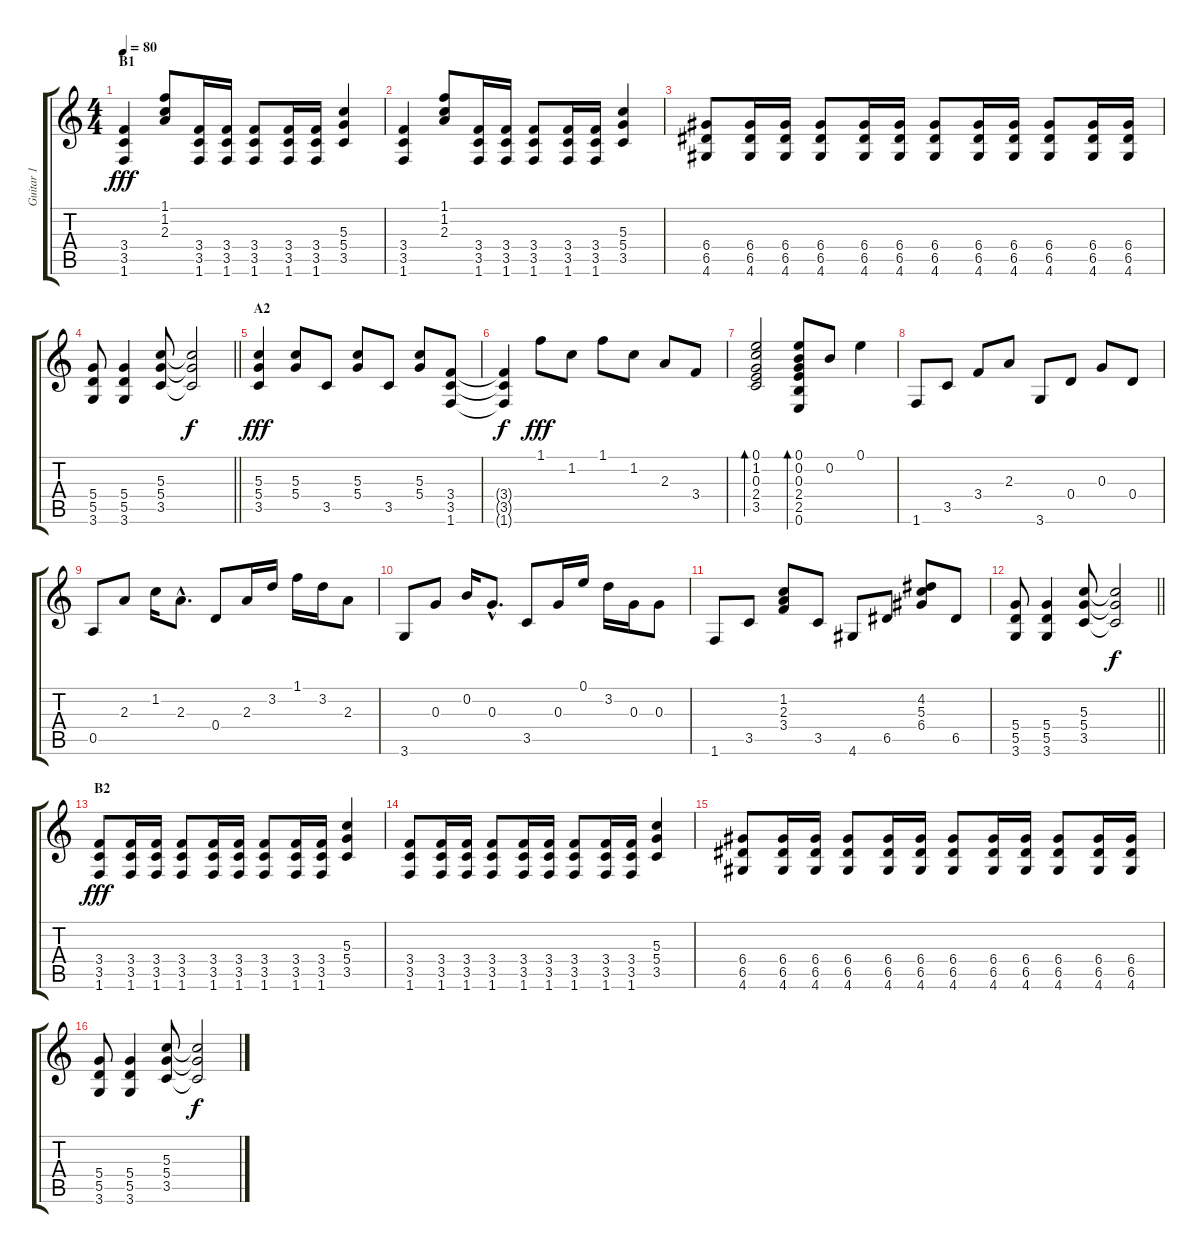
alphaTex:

\track ("Guitar 1" "Guitar 1") {instrument electricguitarjazz}
\staff {score tabs}
\tuning (E4 B3 G3 D3 A2 E2) {hide}
\ts (4 4)
\section ("" "B1")
\tempo 80
\clef g2
\ks c
(3.4 3.5 1.6).4{dy fff} (1.1 1.2 2.3).8 (3.4 3.5 1.6).16 (3.4 3.5 1.6).16 (3.4 3.5 1.6).8 (3.4 3.5 1.6).16 (3.4 3.5 1.6).16 (5.3 5.4 3.5).4 |
(3.4 3.5 1.6).4 (1.1 1.2 2.3).8 (3.4 3.5 1.6).16 (3.4 3.5 1.6).16 (3.4 3.5 1.6).8 (3.4 3.5 1.6).16 (3.4 3.5 1.6).16 (5.3 5.4 3.5).4 |
(6.4 6.5 4.6).8 (6.4 6.5 4.6).16 (6.4 6.5 4.6).16 (6.4 6.5 4.6).8 (6.4 6.5 4.6).16 (6.4 6.5 4.6).16 (6.4 6.5 4.6).8 (6.4 6.5 4.6).16 (6.4 6.5 4.6).16 (6.4 6.5 4.6).8 (6.4 6.5 4.6).16 (6.4 6.5 4.6).16 |
\barLineRight lightlight
(5.4 5.5 3.6).8 (5.4 5.5 3.6).4 (5.3 5.4 3.5).8 (5.3{t} 5.4{t} 3.5{t}).2{dy f} |
\section ("" "A2")
(5.3 5.4 3.5).4{dy fff} (5.3 5.4).8 3.5.8 (5.3 5.4).8 3.5.8 (5.3 5.4).8 (3.4 3.5 1.6).8 |
(3.4{t} 3.5{t} 1.6{t}).4{dy f} 1.1.8{dy fff} 1.2.8 1.1.8 1.2.8 2.3.8 3.4.8 |
(0.1 1.2 0.3 2.4 3.5).2{bd 240} (0.1 0.2 0.3 2.4 2.5 0.6).8{bd 240} 0.2.8 0.1.4 |
1.6.8 3.5.8 3.4.8 2.3.8 3.6.8 0.4.8 0.3.8 0.4.8 |
0.5.8 2.3.8 1.2.16 2.3{hac}.8{d} 0.4.8 2.3.16 3.2.16 1.1.16 3.2.16 2.3.8 |
3.6.8 0.3.8 0.2.16 0.3{hac}.8{d} 3.5.8 0.3.16 0.1.16 3.2.16 0.3.16 0.3.8 |
1.6.8 3.5.8 (1.2 2.3 3.4).8 3.5.8 4.6.8 6.5.8 (4.2 5.3 6.4).8 6.5.8 |
\barLineRight lightlight
(5.4 5.5 3.6).8 (5.4 5.5 3.6).4 (5.3 5.4 3.5).8 (5.3{t} 5.4{t} 3.5{t}).2{dy f} |
\section ("" "B2")
(3.4 3.5 1.6).8{dy fff} (3.4 3.5 1.6).16 (3.4 3.5 1.6).16 (3.4 3.5 1.6).8 (3.4 3.5 1.6).16 (3.4 3.5 1.6).16 (3.4 3.5 1.6).8 (3.4 3.5 1.6).16 (3.4 3.5 1.6).16 (5.3 5.4 3.5).4 |
(3.4 3.5 1.6).8 (3.4 3.5 1.6).16 (3.4 3.5 1.6).16 (3.4 3.5 1.6).8 (3.4 3.5 1.6).16 (3.4 3.5 1.6).16 (3.4 3.5 1.6).8 (3.4 3.5 1.6).16 (3.4 3.5 1.6).16 (5.3 5.4 3.5).4 |
(6.4 6.5 4.6).8 (6.4 6.5 4.6).16 (6.4 6.5 4.6).16 (6.4 6.5 4.6).8 (6.4 6.5 4.6).16 (6.4 6.5 4.6).16 (6.4 6.5 4.6).8 (6.4 6.5 4.6).16 (6.4 6.5 4.6).16 (6.4 6.5 4.6).8 (6.4 6.5 4.6).16 (6.4 6.5 4.6).16 |
(5.4 5.5 3.6).8 (5.4 5.5 3.6).4 (5.3 5.4 3.5).8 (5.3{t} 5.4{t} 3.5{t}).2{dy f}
